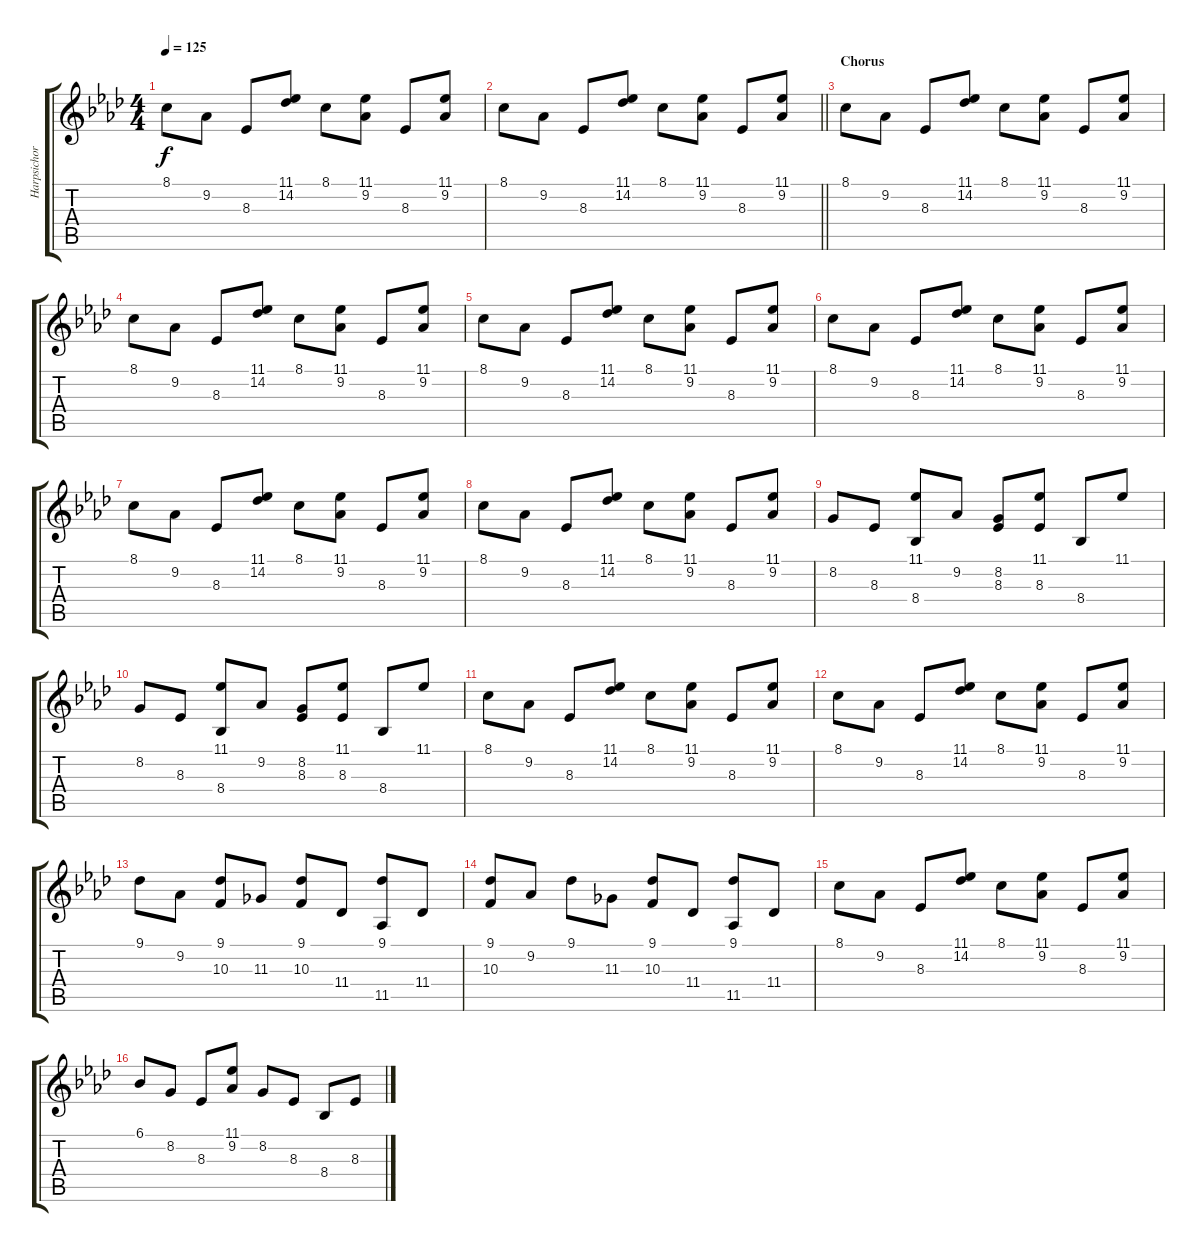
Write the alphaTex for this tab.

\track ("Harpsichord" "Harpsichor") {instrument harpsichord}
\staff {score tabs}
\tuning (E4 B3 G3 D3 A2 E2) {hide}
\ts (4 4)
\tempo 125
\clef g2
\ks ab
8.1.8{dy f} 9.2.8 8.3.8 (11.1 14.2).8 8.1.8 (11.1 9.2).8 8.3.8 (11.1 9.2).8 |
\barLineRight lightlight
8.1.8 9.2.8 8.3.8 (11.1 14.2).8 8.1.8 (11.1 9.2).8 8.3.8 (11.1 9.2).8 |
\section ("" "Chorus")
8.1.8 9.2.8 8.3.8 (11.1 14.2).8 8.1.8 (11.1 9.2).8 8.3.8 (11.1 9.2).8 |
8.1.8 9.2.8 8.3.8 (11.1 14.2).8 8.1.8 (11.1 9.2).8 8.3.8 (11.1 9.2).8 |
8.1.8 9.2.8 8.3.8 (11.1 14.2).8 8.1.8 (11.1 9.2).8 8.3.8 (11.1 9.2).8 |
8.1.8 9.2.8 8.3.8 (11.1 14.2).8 8.1.8 (11.1 9.2).8 8.3.8 (11.1 9.2).8 |
8.1.8 9.2.8 8.3.8 (11.1 14.2).8 8.1.8 (11.1 9.2).8 8.3.8 (11.1 9.2).8 |
8.1.8 9.2.8 8.3.8 (11.1 14.2).8 8.1.8 (11.1 9.2).8 8.3.8 (11.1 9.2).8 |
8.2.8 8.3.8 (11.1 8.4).8 9.2.8 (8.2 8.3).8 (11.1 8.3).8 8.4.8 11.1.8 |
8.2.8 8.3.8 (11.1 8.4).8 9.2.8 (8.2 8.3).8 (11.1 8.3).8 8.4.8 11.1.8 |
8.1.8 9.2.8 8.3.8 (11.1 14.2).8 8.1.8 (11.1 9.2).8 8.3.8 (11.1 9.2).8 |
8.1.8 9.2.8 8.3.8 (11.1 14.2).8 8.1.8 (11.1 9.2).8 8.3.8 (11.1 9.2).8 |
9.1.8 9.2.8 (9.1 10.3).8 11.3.8 (9.1 10.3).8 11.4.8 (9.1 11.5).8 11.4.8 |
(9.1 10.3).8 9.2.8 9.1.8 11.3.8 (9.1 10.3).8 11.4.8 (9.1 11.5).8 11.4.8 |
8.1.8 9.2.8 8.3.8 (11.1 14.2).8 8.1.8 (11.1 9.2).8 8.3.8 (11.1 9.2).8 |
6.1.8 8.2.8 8.3.8 (11.1 9.2).8 8.2.8 8.3.8 8.4.8 8.3.8
